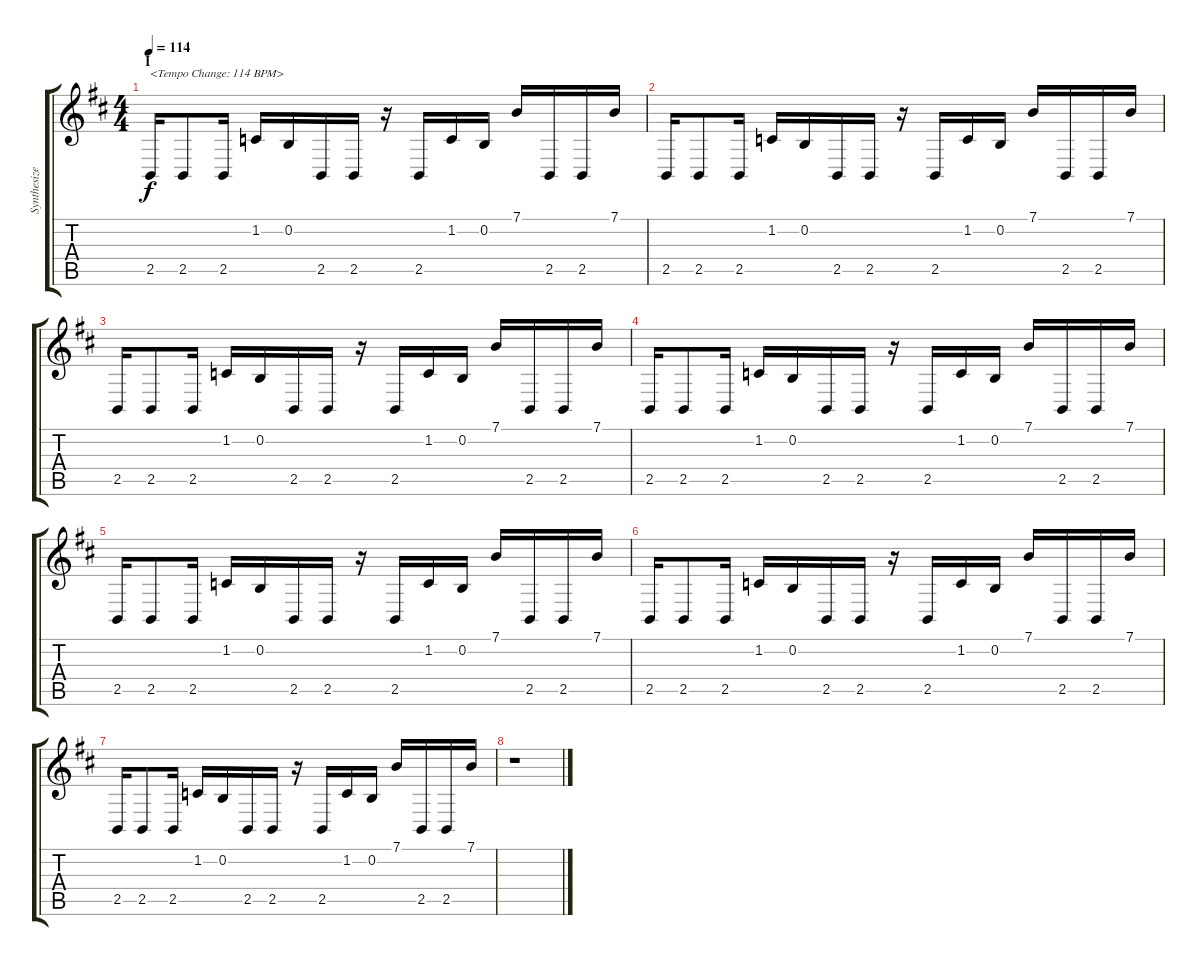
\track ("Synthesizer" "Synthesize") {instrument lead2sawtooth}
\staff {score tabs}
\tuning (E4 B3 G3 D3 A2 E2) {hide}
\ts (4 4)
\section ("" "I")
\tempo 114
\clef g2
\ks d
2.5.16{txt "<Tempo Change: 114 BPM>" dy f} 2.5.8 2.5.16 1.2.16 0.2.16 2.5.16 2.5.16 r.16 2.5.16 1.2.16 0.2.16 7.1.16 2.5.16 2.5.16 7.1.16 |
2.5.16 2.5.8 2.5.16 1.2.16 0.2.16 2.5.16 2.5.16 r.16 2.5.16 1.2.16 0.2.16 7.1.16 2.5.16 2.5.16 7.1.16 |
2.5.16 2.5.8 2.5.16 1.2.16 0.2.16 2.5.16 2.5.16 r.16 2.5.16 1.2.16 0.2.16 7.1.16 2.5.16 2.5.16 7.1.16 |
2.5.16 2.5.8 2.5.16 1.2.16 0.2.16 2.5.16 2.5.16 r.16 2.5.16 1.2.16 0.2.16 7.1.16 2.5.16 2.5.16 7.1.16 |
2.5.16 2.5.8 2.5.16 1.2.16 0.2.16 2.5.16 2.5.16 r.16 2.5.16 1.2.16 0.2.16 7.1.16 2.5.16 2.5.16 7.1.16 |
2.5.16 2.5.8 2.5.16 1.2.16 0.2.16 2.5.16 2.5.16 r.16 2.5.16 1.2.16 0.2.16 7.1.16 2.5.16 2.5.16 7.1.16 |
2.5.16 2.5.8 2.5.16 1.2.16 0.2.16 2.5.16 2.5.16 r.16 2.5.16 1.2.16 0.2.16 7.1.16 2.5.16 2.5.16 7.1.16 |
r.1
